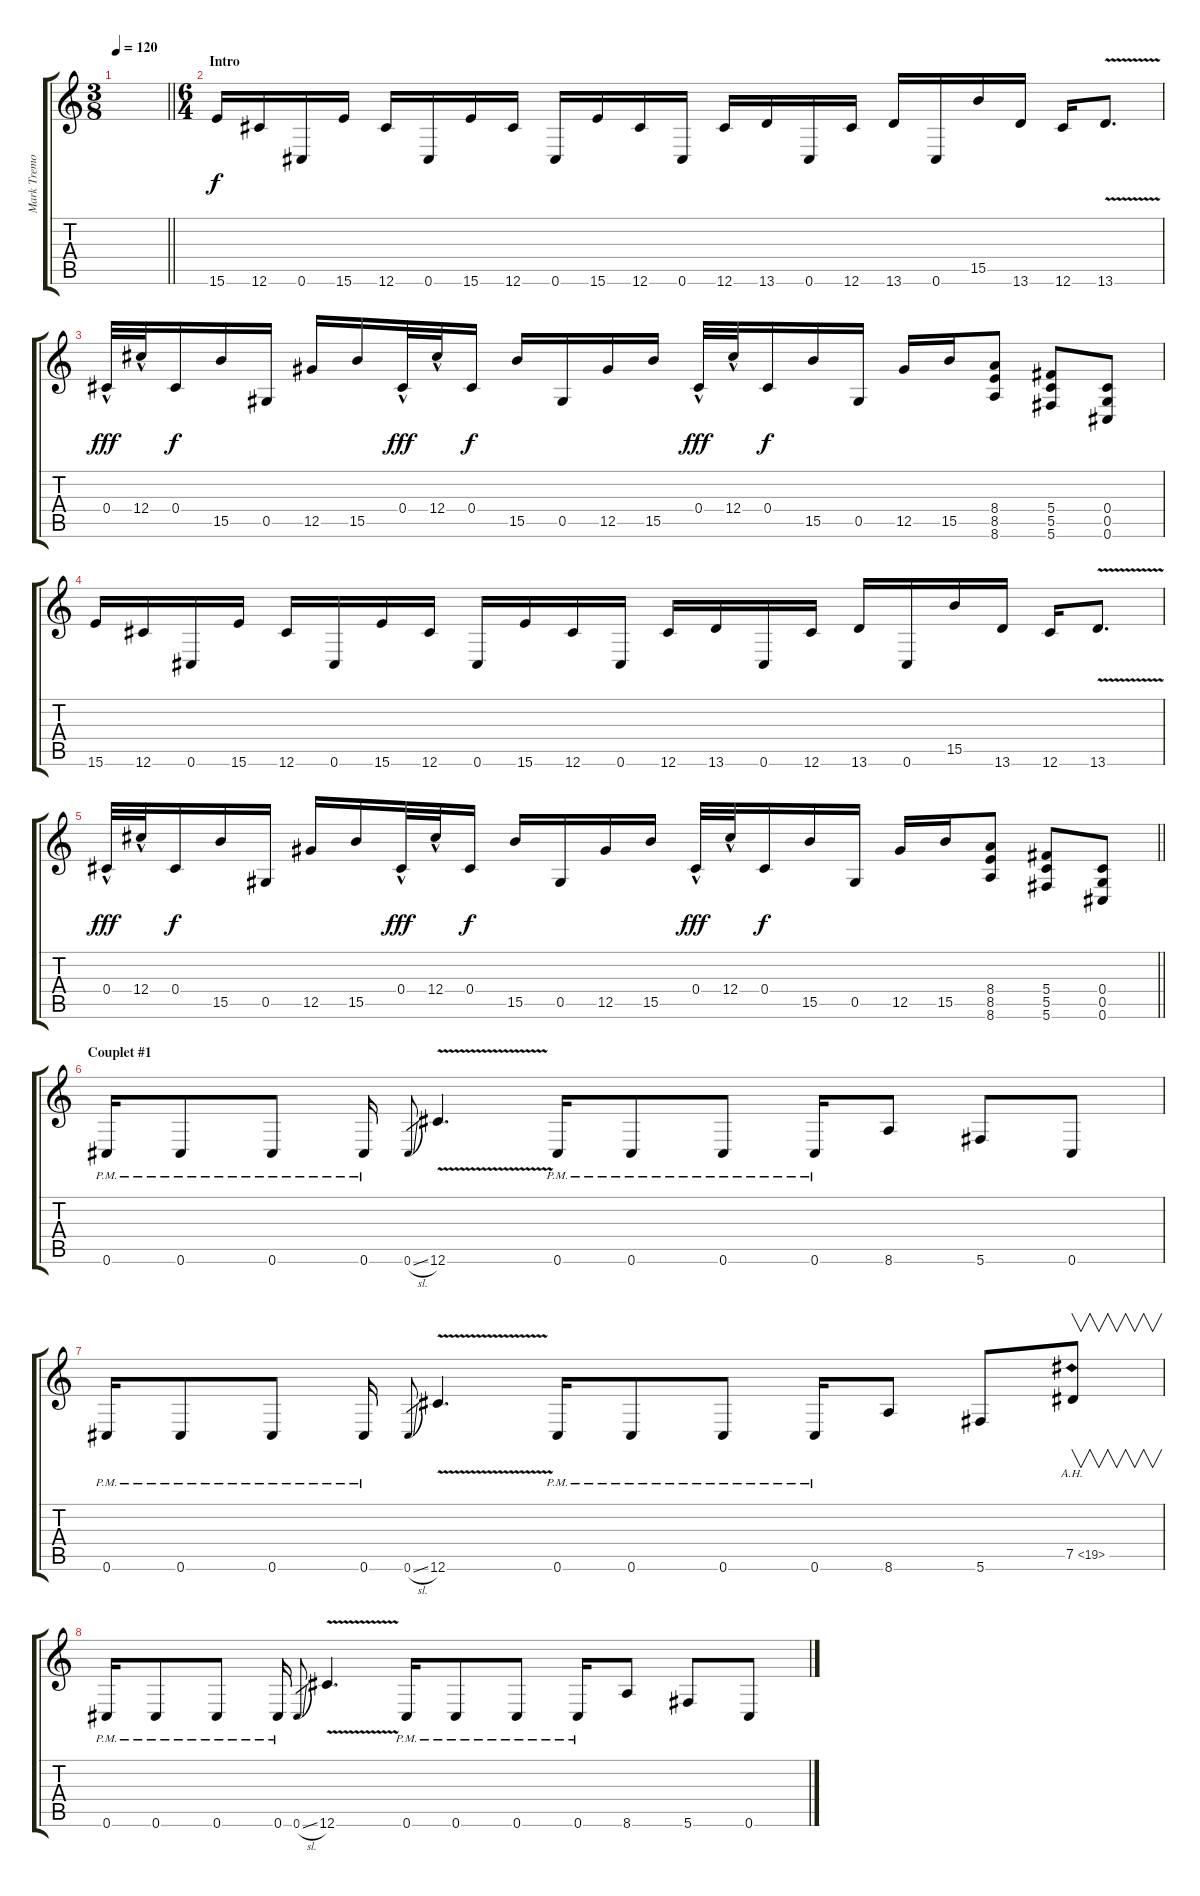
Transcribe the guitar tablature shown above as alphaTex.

\track ("Mark Tremonti" "Mark Tremo") {instrument distortionguitar}
\staff {score tabs}
\tuning (Eb4 Bb3 Gb3 Db3 Ab2 Db2) {hide}
\ts (3 8)
\tempo 120
\clef g2
\barLineRight lightlight
\ks c
|
\ts (6 4)
\section ("" "Intro")
15.6.16 12.6.16 0.6.16 15.6.16 12.6.16 0.6.16 15.6.16 12.6.16 0.6.16 15.6.16 12.6.16 0.6.16 12.6.16 13.6.16 0.6.16 12.6.16 13.6.16 0.6.16 15.5.16 13.6.16 12.6.16 13.6{v}.8{d} |
0.4{hac}.32{dy fff} 12.4{hac}.32{beam Up} 0.4.16{dy f beam Up} 15.5.16{beam Up} 0.5.16{beam Up} 12.5.16{beam Up} 15.5.16{beam Up} 0.4{hac}.32{dy fff} 12.4{hac}.32{beam Up} 0.4.16{dy f beam Up} 15.5.16{beam Up} 0.5.16{beam Up} 12.5.16{beam Up} 15.5.16{beam Up} 0.4{hac}.32{dy fff} 12.4{hac}.32 0.4.16{dy f} 15.5.16 0.5.16 12.5.16 15.5.16 (8.4 8.5 8.6).8 (5.4 5.5 5.6).8 (0.4 0.5 0.6).8 |
15.6.16 12.6.16 0.6.16 15.6.16 12.6.16 0.6.16 15.6.16 12.6.16 0.6.16 15.6.16 12.6.16 0.6.16 12.6.16 13.6.16 0.6.16 12.6.16 13.6.16 0.6.16 15.5.16 13.6.16 12.6.16 13.6{v}.8{d} |
\barLineRight lightlight
0.4{hac}.32{dy fff} 12.4{hac}.32{beam Up} 0.4.16{dy f beam Up} 15.5.16{beam Up} 0.5.16{beam Up} 12.5.16{beam Up} 15.5.16{beam Up} 0.4{hac}.32{dy fff} 12.4{hac}.32{beam Up} 0.4.16{dy f beam Up} 15.5.16{beam Up} 0.5.16{beam Up} 12.5.16{beam Up} 15.5.16{beam Up} 0.4{hac}.32{dy fff} 12.4{hac}.32 0.4.16{dy f} 15.5.16 0.5.16 12.5.16 15.5.16 (8.4 8.5 8.6).8 (5.4 5.5 5.6).8 (0.4 0.5 0.6).8 |
\section ("" "Couplet #1")
0.6{pm}.16 0.6{pm}.8 0.6{pm}.8 0.6{pm}.16 0.6{sl}.8{gr} 12.6{v}.4{d} 0.6{pm}.16 0.6{pm}.8 0.6{pm}.8 0.6{pm}.16 8.6.8 5.6.8 0.6.8 |
0.6{pm}.16 0.6{pm}.8 0.6{pm}.8 0.6{pm}.16 0.6{sl}.8{gr} 12.6{v}.4{d} 0.6{pm}.16 0.6{pm}.8 0.6{pm}.8 0.6{pm}.16 8.6.8 5.6.8 7.5{ah 12}.8{v} |
0.6{pm}.16 0.6{pm}.8 0.6{pm}.8 0.6{pm}.16 0.6{sl}.8{gr} 12.6{v}.4{d} 0.6{pm}.16 0.6{pm}.8 0.6{pm}.8 0.6{pm}.16 8.6.8 5.6.8 0.6.8
